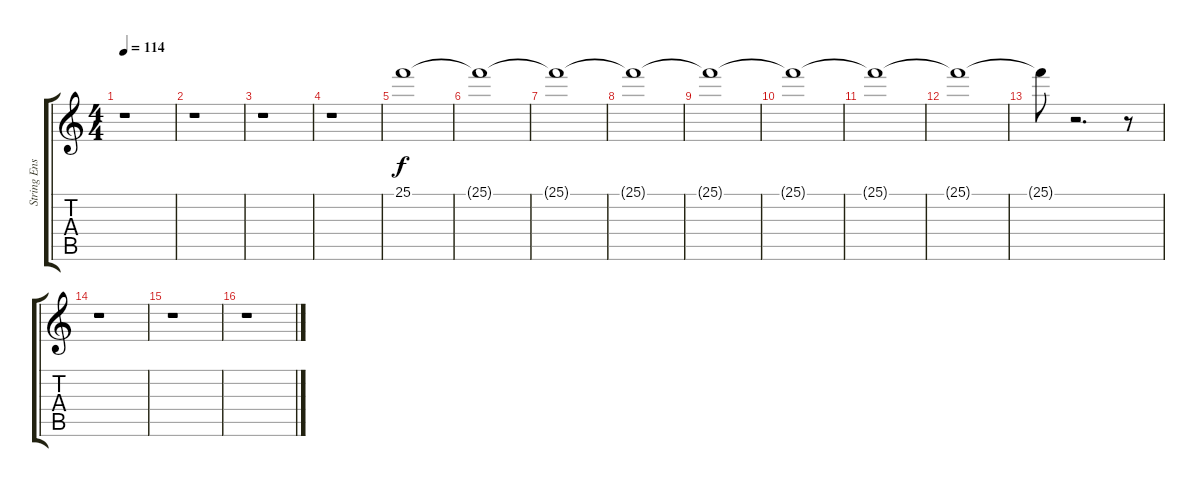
\track ("String Ensemble 1" "String Ens") {instrument stringensemble1}
\staff {score tabs}
\tuning (E4 B3 G3 D3 A2 E2) {hide}
\ts (4 4)
\tempo 114
\clef g2
\ks c
r.1{dy f instrument stringensemble1} |
r.1 |
r.1 |
r.1 |
25.1.1{instrument stringensemble1} |
25.1{t}.1 |
25.1{t}.1 |
25.1{t}.1 |
25.1{t}.1 |
25.1{t}.1 |
25.1{t}.1 |
25.1{t}.1 |
25.1{t}.8 r.2{d} r.8 |
r.1 |
r.1 |
r.1
